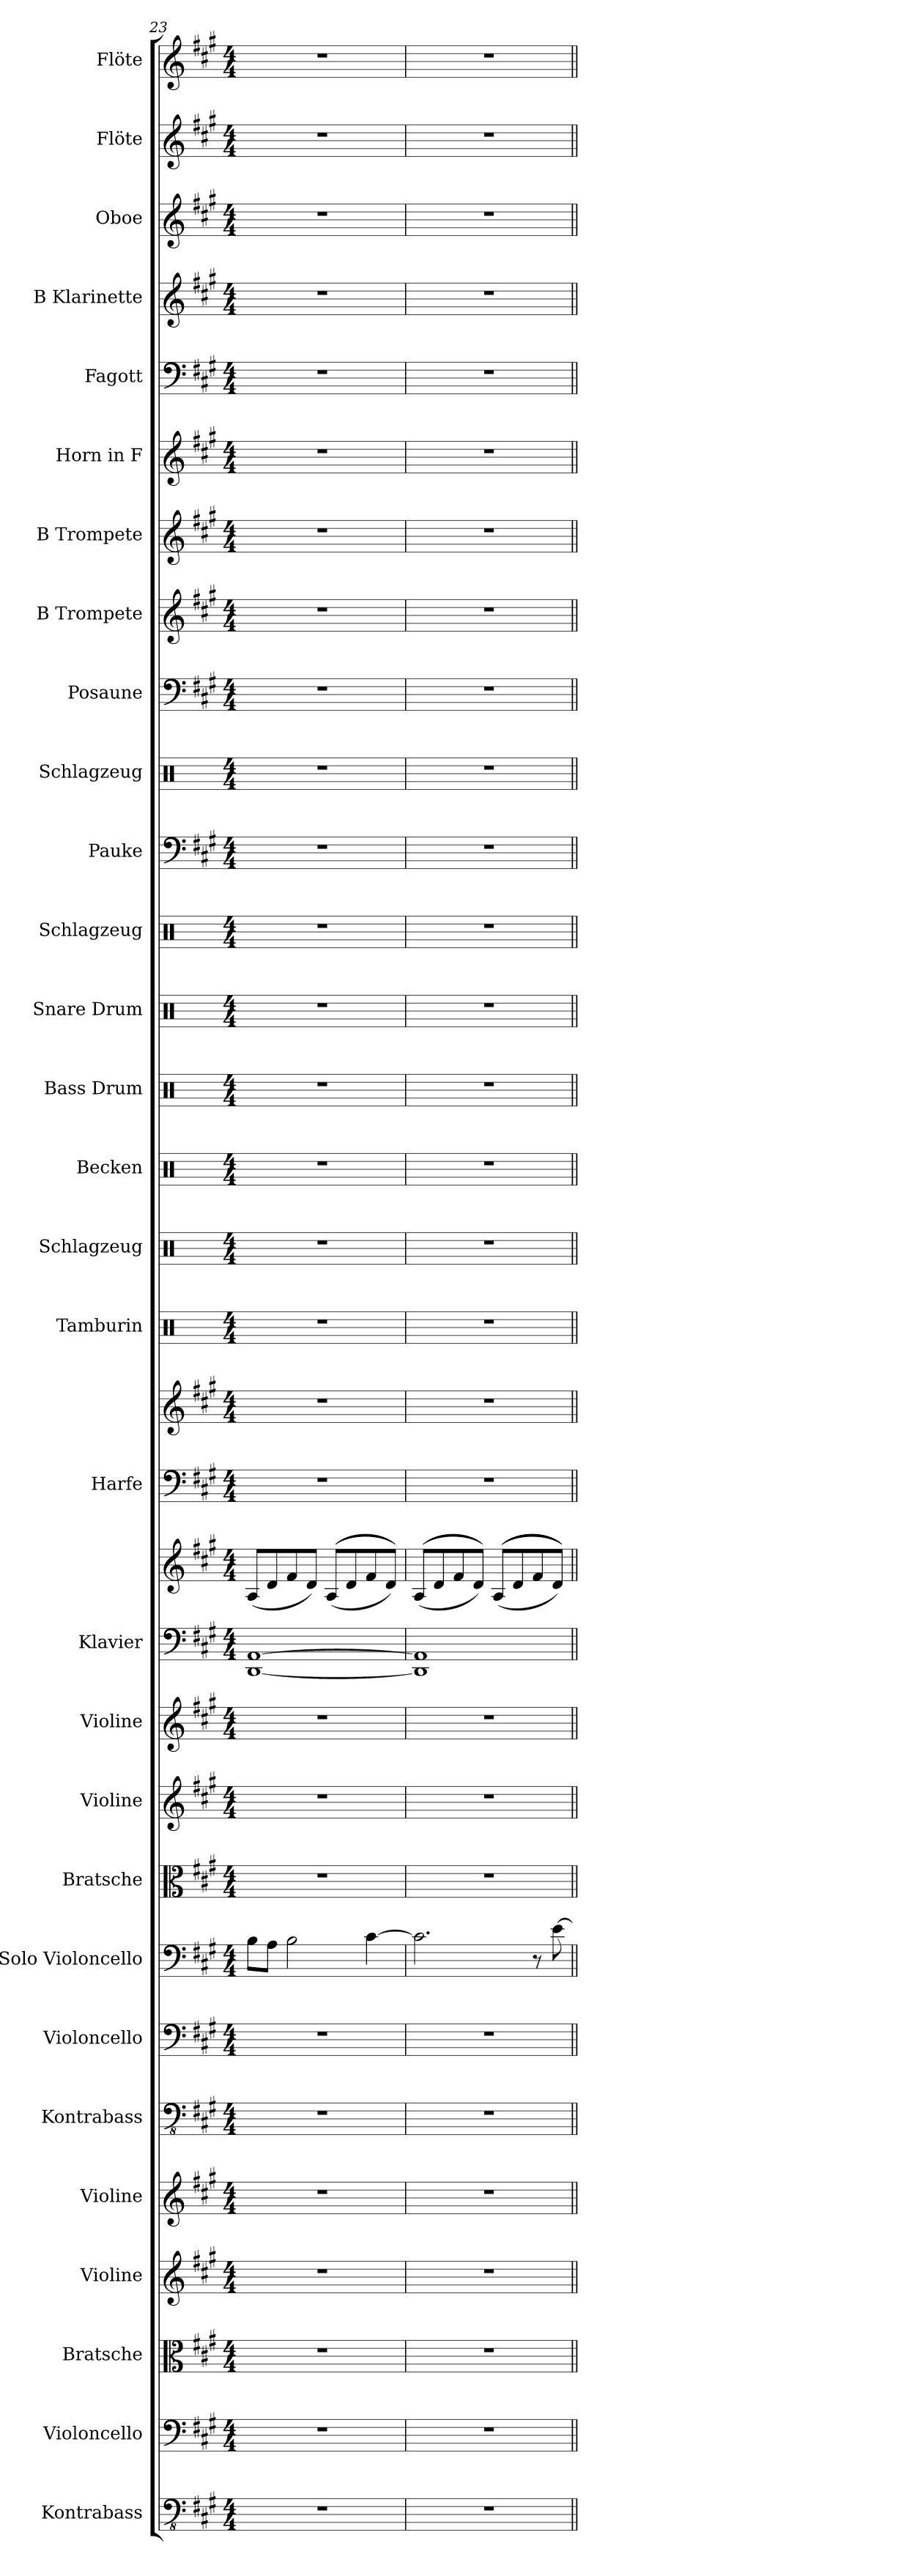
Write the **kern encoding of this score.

**kern	**kern	**kern	**kern	**kern	**kern	**kern	**kern	**kern	**kern	**kern	**kern	**kern	**kern	**kern	**kern	**kern	**kern	**kern	**kern	**kern	**kern	**kern	**kern	**kern	**kern	**kern	**kern	**kern	**kern	**kern	**kern
*part30	*part29	*part28	*part27	*part26	*part25	*part24	*part23	*part22	*part21	*part20	*part19	*part19	*part18	*part18	*part17	*part16	*part15	*part14	*part13	*part12	*part11	*part10	*part9	*part8	*part7	*part6	*part5	*part4	*part3	*part2	*part1
*staff32	*staff31	*staff30	*staff29	*staff28	*staff27	*staff26	*staff25	*staff24	*staff23	*staff22	*staff21	*staff20	*staff19	*staff18	*staff17	*staff16	*staff15	*staff14	*staff13	*staff12	*staff11	*staff10	*staff9	*staff8	*staff7	*staff6	*staff5	*staff4	*staff3	*staff2	*staff1
*I"Kontrabass	*I"Violoncello	*I"Bratsche	*I"Violine	*I"Violine	*I"Kontrabass	*I"Violoncello	*I"Solo Violoncello	*I"Bratsche	*I"Violine	*I"Violine	*I"Klavier	*	*I"Harfe	*	*I"Tamburin	*I"Schlagzeug	*I"Becken	*I"Bass Drum	*I"Snare Drum	*I"Schlagzeug	*I"Pauke	*I"Schlagzeug	*I"Posaune	*I"B Trompete	*I"B Trompete	*I"Horn in F	*I"Fagott	*I"B Klarinette	*I"Oboe	*I"Flöte	*I"Flöte
*I'Kb.	*I'Vc.	*I'Bra.	*I'Vl.	*I'Vl.	*I'Kb.	*I'Vc.	*I'Vc.	*I'Bra.	*I'Vl.	*I'Vl.	*I'Klav.	*	*I'Hrf.	*	*I'Tamb.	*I'Slzg.	*I'Bkn.	*I'B. Dr.	*I'Sn. Dr.	*I'Slzg.	*I'Pk.	*I'Slzg.	*I'Psn.	*I'B Tpt.	*I'B Tpt.	*	*I'Fgt.	*I'B Kl.	*I'Ob.	*I'Fl.	*I'Fl.
*clefFv4	*clefF4	*clefC3	*clefG2	*clefG2	*clefFv4	*clefF4	*clefF4	*clefC3	*clefG2	*clefG2	*clefF4	*clefG2	*clefF4	*clefG2	*clefX	*clefX	*clefX	*clefX	*clefX	*clefX	*clefF4	*clefX	*clefF4	*clefG2	*clefG2	*clefG2	*clefF4	*clefG2	*clefG2	*clefG2	*clefG2
*ITrd7c12	*	*	*	*	*ITrd7c12	*	*	*	*	*	*	*	*	*	*	*	*	*	*	*	*	*	*	*ITrd1c2	*ITrd1c2	*ITrd4c7	*	*ITrd1c2	*	*	*
*k[f#c#g#]	*k[f#c#g#]	*k[f#c#g#]	*k[f#c#g#]	*k[f#c#g#]	*k[f#c#g#]	*k[f#c#g#]	*k[f#c#g#]	*k[f#c#g#]	*k[f#c#g#]	*k[f#c#g#]	*k[f#c#g#]	*k[f#c#g#]	*k[f#c#g#]	*k[f#c#g#]	*k[]	*k[]	*k[]	*k[]	*k[]	*k[]	*k[f#c#g#]	*k[]	*k[f#c#g#]	*k[f#]	*k[f#]	*k[f#c#]	*k[f#c#g#]	*k[f#]	*k[f#c#g#]	*k[f#c#g#]	*k[f#c#g#]
*M4/4	*M4/4	*M4/4	*M4/4	*M4/4	*M4/4	*M4/4	*M4/4	*M4/4	*M4/4	*M4/4	*M4/4	*M4/4	*M4/4	*M4/4	*M4/4	*M4/4	*M4/4	*M4/4	*M4/4	*M4/4	*M4/4	*M4/4	*M4/4	*M4/4	*M4/4	*M4/4	*M4/4	*M4/4	*M4/4	*M4/4	*M4/4
=23	=23	=23	=23	=23	=23	=23	=23	=23	=23	=23	=23	=23	=23	=23	=23	=23	=23	=23	=23	=23	=23	=23	=23	=23	=23	=23	=23	=23	=23	=23	=23
1r	1r	1r	1r	1r	1r	1r	8B\L	1r	1r	1r	[1DD [1AA	(8A/L	1r	1r	1r	1r	1r	1r	1r	1r	1r	1r	1r	1r	1r	1r	1r	1r	1r	1r	1r
.	.	.	.	.	.	.	8A\J	.	.	.	.	8d/	.	.	.	.	.	.	.	.	.	.	.	.	.	.	.	.	.	.	.
.	.	.	.	.	.	.	2B\	.	.	.	.	8f#/	.	.	.	.	.	.	.	.	.	.	.	.	.	.	.	.	.	.	.
.	.	.	.	.	.	.	.	.	.	.	.	8d/J)	.	.	.	.	.	.	.	.	.	.	.	.	.	.	.	.	.	.	.
.	.	.	.	.	.	.	.	.	.	.	.	(((8A/L	.	.	.	.	.	.	.	.	.	.	.	.	.	.	.	.	.	.	.
.	.	.	.	.	.	.	.	.	.	.	.	8d/	.	.	.	.	.	.	.	.	.	.	.	.	.	.	.	.	.	.	.
.	.	.	.	.	.	.	[4c#\	.	.	.	.	8f#/	.	.	.	.	.	.	.	.	.	.	.	.	.	.	.	.	.	.	.
.	.	.	.	.	.	.	.	.	.	.	.	8d/J)))	.	.	.	.	.	.	.	.	.	.	.	.	.	.	.	.	.	.	.
=24	=24	=24	=24	=24	=24	=24	=24	=24	=24	=24	=24	=24	=24	=24	=24	=24	=24	=24	=24	=24	=24	=24	=24	=24	=24	=24	=24	=24	=24	=24	=24
1r	1r	1r	1r	1r	1r	1r	2.c#\]	1r	1r	1r	1DD] 1AA]	(((8A/L	1r	1r	1r	1r	1r	1r	1r	1r	1r	1r	1r	1r	1r	1r	1r	1r	1r	1r	1r
.	.	.	.	.	.	.	.	.	.	.	.	8d/	.	.	.	.	.	.	.	.	.	.	.	.	.	.	.	.	.	.	.
.	.	.	.	.	.	.	.	.	.	.	.	8f#/	.	.	.	.	.	.	.	.	.	.	.	.	.	.	.	.	.	.	.
.	.	.	.	.	.	.	.	.	.	.	.	8d/J)))	.	.	.	.	.	.	.	.	.	.	.	.	.	.	.	.	.	.	.
.	.	.	.	.	.	.	.	.	.	.	.	((((8A/L	.	.	.	.	.	.	.	.	.	.	.	.	.	.	.	.	.	.	.
.	.	.	.	.	.	.	.	.	.	.	.	8d/	.	.	.	.	.	.	.	.	.	.	.	.	.	.	.	.	.	.	.
.	.	.	.	.	.	.	8r	.	.	.	.	8f#/	.	.	.	.	.	.	.	.	.	.	.	.	.	.	.	.	.	.	.
.	.	.	.	.	.	.	[8e\	.	.	.	.	8d/J))))	.	.	.	.	.	.	.	.	.	.	.	.	.	.	.	.	.	.	.
=||	=||	=||	=||	=||	=||	=||	=||	=||	=||	=||	=||	=||	=||	=||	=||	=||	=||	=||	=||	=||	=||	=||	=||	=||	=||	=||	=||	=||	=||	=||	=||
*-	*-	*-	*-	*-	*-	*-	*-	*-	*-	*-	*-	*-	*-	*-	*-	*-	*-	*-	*-	*-	*-	*-	*-	*-	*-	*-	*-	*-	*-	*-	*-
